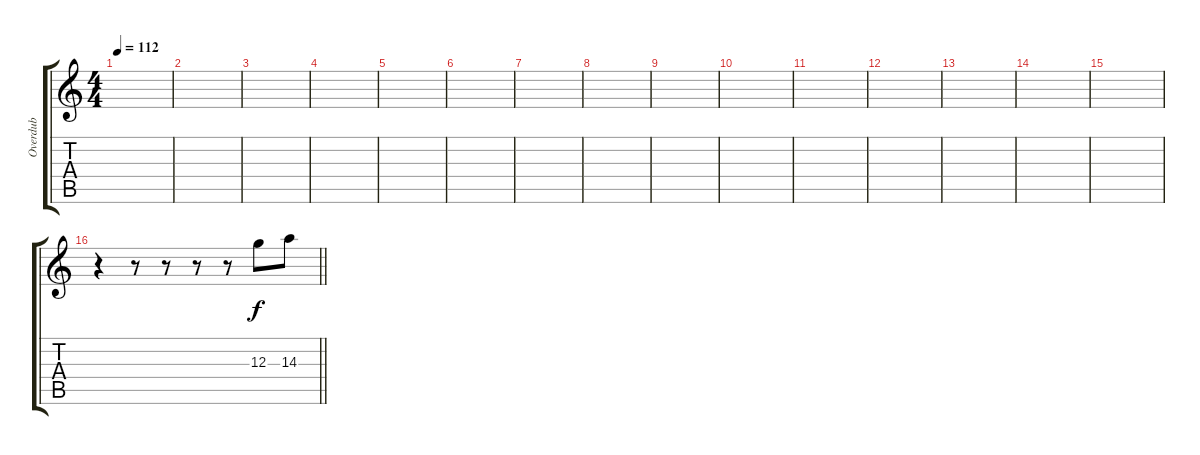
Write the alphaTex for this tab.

\track ("Overdub" "Overdub") {instrument distortionguitar}
\staff {score tabs}
\tuning (E4 B3 G3 D3 A2 D2) {hide}
\ts (4 4)
\tempo 112
\clef g2
\ks c
|
|
|
|
|
|
|
|
|
|
|
|
|
|
|
\barLineRight lightlight
r.4 r.8 r.8 r.8 r.8 12.3.8 14.3.8
